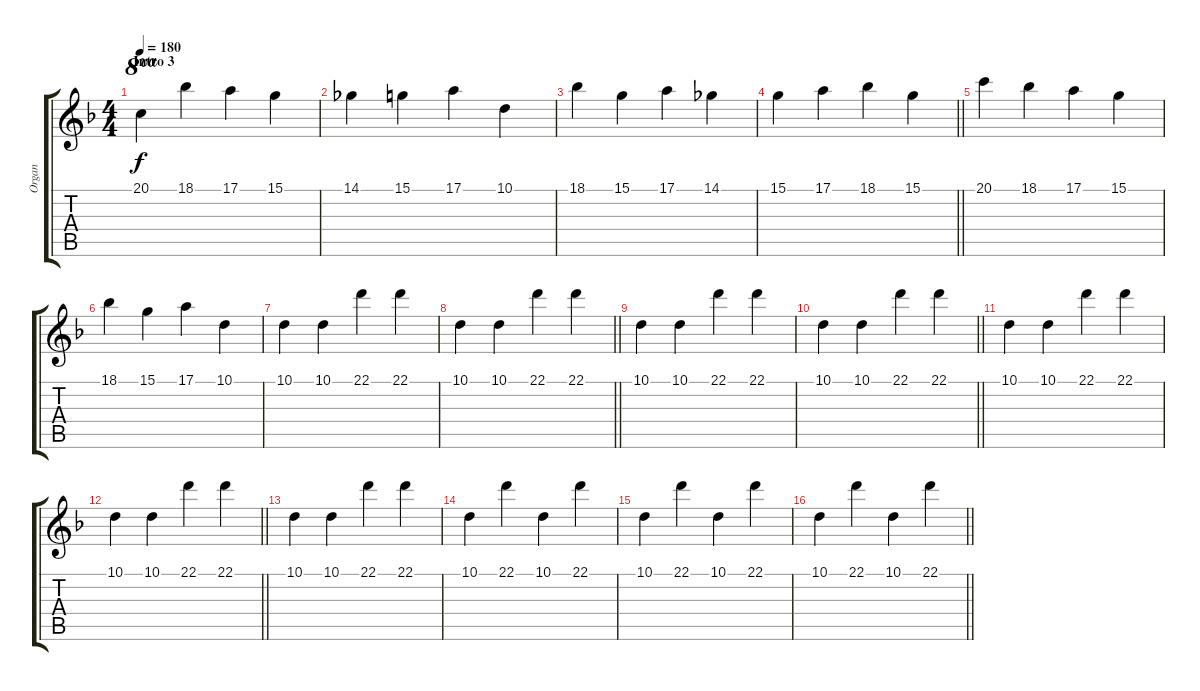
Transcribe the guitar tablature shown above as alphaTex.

\track ("Organ" "Organ") {instrument churchorgan}
\staff {score tabs}
\tuning (E4 B3 G3 D3 A2 E2) {hide}
\ts (4 4)
\section ("" "Intro 3")
\tempo 180
\clef g2
\ks dminor
20.1.4{ot 8va dy f volume 10} 18.1.4 17.1.4 15.1.4 |
14.1.4 15.1.4 17.1.4 10.1.4 |
18.1.4 15.1.4 17.1.4 14.1.4 |
\barLineRight lightlight
15.1.4 17.1.4 18.1.4 15.1.4 |
\section ("" "")
20.1.4 18.1.4 17.1.4 15.1.4 |
18.1.4 15.1.4 17.1.4 10.1.4 |
10.1.4 10.1.4 22.1.4 22.1.4 |
\barLineRight lightlight
10.1.4 10.1.4 22.1.4 22.1.4 |
\section ("" "")
10.1.4 10.1.4 22.1.4 22.1.4 |
\barLineRight lightlight
10.1.4 10.1.4 22.1.4 22.1.4 |
10.1.4 10.1.4 22.1.4 22.1.4 |
\barLineRight lightlight
10.1.4 10.1.4 22.1.4 22.1.4 |
\section ("" "")
10.1.4 10.1.4 22.1.4 22.1.4 |
10.1.4 22.1.4 10.1.4 22.1.4 |
10.1.4 22.1.4 10.1.4 22.1.4 |
\barLineRight lightlight
10.1.4 22.1.4 10.1.4 22.1.4
